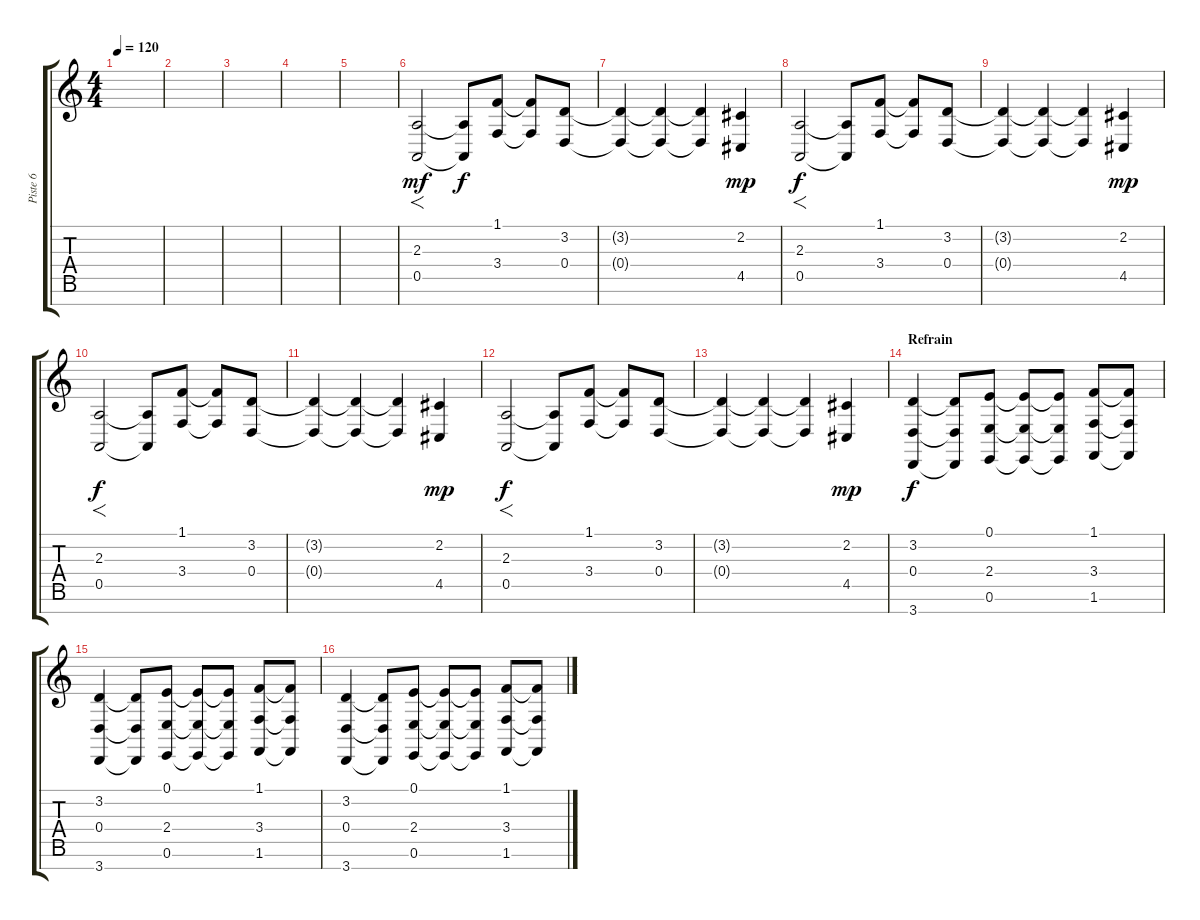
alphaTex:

\track ("Piste 6" "Piste 6") {instrument choiraahs}
\staff {score tabs}
\tuning (E4 B3 G3 D3 A2 E2 B1) {hide}
\ts (4 4)
\tempo 120
\clef g2
\ks c
|
|
|
|
|
(2.3 0.5).2{f dy mf} (2.3{t} 0.5{t}).8{dy f} (1.1 3.4).8 (1.1{t} 3.4{t}).8 (3.2 0.4).8 |
(3.2{t} 0.4{t}).4 (3.2{t} 0.4{t}).4 (3.2{t} 0.4{t}).4 (2.2 4.5).4{dy mp} |
(2.3 0.5).2{f dy f} (2.3{t} 0.5{t}).8 (1.1 3.4).8 (1.1{t} 3.4{t}).8 (3.2 0.4).8 |
(3.2{t} 0.4{t}).4 (3.2{t} 0.4{t}).4 (3.2{t} 0.4{t}).4 (2.2 4.5).4{dy mp} |
(2.3 0.5).2{f dy f} (2.3{t} 0.5{t}).8 (1.1 3.4).8 (1.1{t} 3.4{t}).8 (3.2 0.4).8 |
(3.2{t} 0.4{t}).4 (3.2{t} 0.4{t}).4 (3.2{t} 0.4{t}).4 (2.2 4.5).4{dy mp} |
(2.3 0.5).2{f dy f} (2.3{t} 0.5{t}).8 (1.1 3.4).8 (1.1{t} 3.4{t}).8 (3.2 0.4).8 |
(3.2{t} 0.4{t}).4 (3.2{t} 0.4{t}).4 (3.2{t} 0.4{t}).4 (2.2 4.5).4{dy mp} |
\section ("" "Refrain")
(3.2 0.4 3.7).4{dy f} (3.2{t} 0.4{t} 3.7{t}).8 (0.1 2.4 0.6).8 (0.1{t} 2.4{t} 0.6{t}).8 (0.1{t} 2.4{t} 0.6{t}).8 (1.1 3.4 1.6).8 (1.1{t} 3.4{t} 1.6{t}).8 |
(3.2 0.4 3.7).4 (3.2{t} 0.4{t} 3.7{t}).8 (0.1 2.4 0.6).8 (0.1{t} 2.4{t} 0.6{t}).8 (0.1{t} 2.4{t} 0.6{t}).8 (1.1 3.4 1.6).8 (1.1{t} 3.4{t} 1.6{t}).8 |
(3.2 0.4 3.7).4 (3.2{t} 0.4{t} 3.7{t}).8 (0.1 2.4 0.6).8 (0.1{t} 2.4{t} 0.6{t}).8 (0.1{t} 2.4{t} 0.6{t}).8 (1.1 3.4 1.6).8 (1.1{t} 3.4{t} 1.6{t}).8
